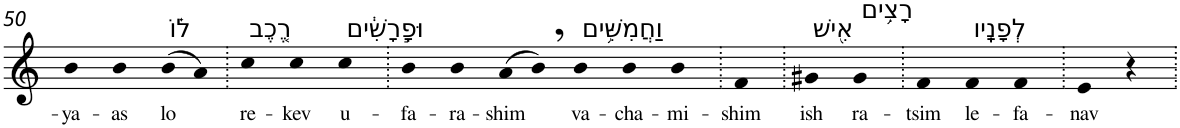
**kern	**text
*part1	*part1
*staff1	*staff1
*I"Piano	*
*I'Pno	*
!!LO:PB:g=z
*clefG2	*
*k[]	*
=50	=50
!	!LO:LY:b
4b	-ya-
!	!LO:LY:b
4b	-as
!LO:TX:a:t=ל֗וֹ	!
!	!LO:LY:b
(>8b	lo
8a)	.
=51.	=51.
!LO:TX:a:t=רֶ֚כֶב	!
!	!LO:LY:b
4cc	re-
!	!LO:LY:b
4cc	-kev
!LO:TX:a:t=וּפָ֣רָשִׁ֔ים	!
!	!LO:LY:b
4cc	u-
=52.	=52.
!	!LO:LY:b
4b	-fa-
!	!LO:LY:b
4b	-ra-
!	!LO:LY:b
(>8a	-shim
8b,)	.
!LO:TX:a:t=וַחֲמִשִּׁ֥ים	!
!	!LO:LY:b
4b	va-
!	!LO:LY:b
4b	-cha-
!	!LO:LY:b
4b	-mi-
=53.	=53.
!	!LO:LY:b
4f	-shim
=54.	=54.
!LO:TX:a:t=אִ֖ישׁ	!
!	!LO:LY:b
4g#X	ish
!LO:TX:a:t=רָצִ֥ים	!
!	!LO:LY:b
4g#	ra-
=55.	=55.
!	!LO:LY:b
4f	-tsim
!LO:TX:a:t=לְפָנָֽיו	!
!	!LO:LY:b
4f	le-
!	!LO:LY:b
4f	-fa-
=56.	=56.
!	!LO:LY:b
4e	-nav
4r	.
=.	=.
*-	*-
